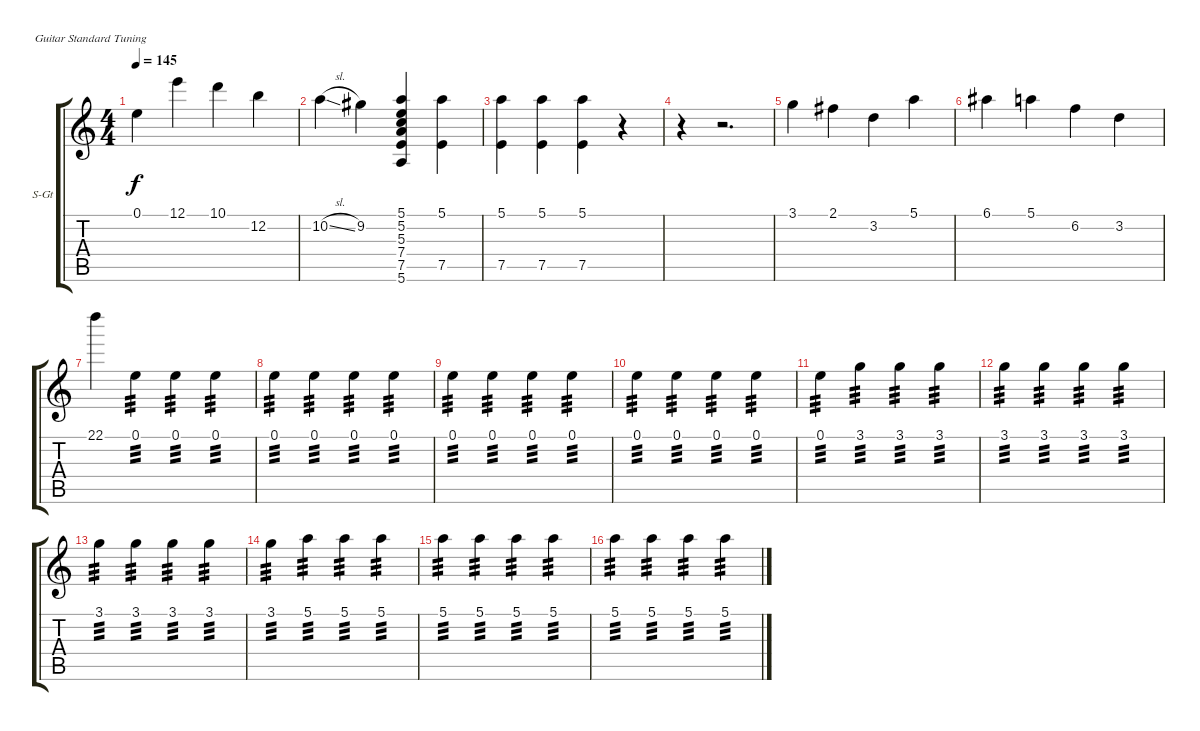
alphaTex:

\bracketExtendMode groupsimilarinstruments
\firstSystemTrackNameOrientation horizontal
\otherSystemsTrackNameOrientation horizontal
\track ("Leader guitar" "S-Gt") {instrument acousticguitarsteel}
\staff {score tabs}
\tuning (E4 B3 G3 D3 A2 E2)
\ts (4 4)
\tempo 145
\clef g2
\ks c
0.1.4{dy f} 12.1.4 10.1.4 12.2.4 |
10.2{sl}.4 9.2.4 (5.1 5.2 5.3 7.4 7.5 5.6).4 (5.1 7.5).4 |
(5.1 7.5).4 (5.1 7.5).4 (5.1 7.5).4 r.4 |
r.4 r.2{d} |
3.1.4 2.1.4 3.2.4 5.1.4 |
6.1.4 5.1.4 6.2.4 3.2.4 |
22.1.4 0.1.4{tp 3} 0.1.4{tp 3} 0.1.4{tp 3} |
0.1.4{tp 3} 0.1.4{tp 3} 0.1.4{tp 3} 0.1.4{tp 3} |
0.1.4{tp 3} 0.1.4{tp 3} 0.1.4{tp 3} 0.1.4{tp 3} |
0.1.4{tp 3} 0.1.4{tp 3} 0.1.4{tp 3} 0.1.4{tp 3} |
0.1.4{tp 3} 3.1.4{tp 3} 3.1.4{tp 3} 3.1.4{tp 3} |
3.1.4{tp 3} 3.1.4{tp 3} 3.1.4{tp 3} 3.1.4{tp 3} |
3.1.4{tp 3} 3.1.4{tp 3} 3.1.4{tp 3} 3.1.4{tp 3} |
3.1.4{tp 3} 5.1.4{tp 3} 5.1.4{tp 3} 5.1.4{tp 3} |
5.1.4{tp 3} 5.1.4{tp 3} 5.1.4{tp 3} 5.1.4{tp 3} |
5.1.4{tp 3} 5.1.4{tp 3} 5.1.4{tp 3} 5.1.4{tp 3}
